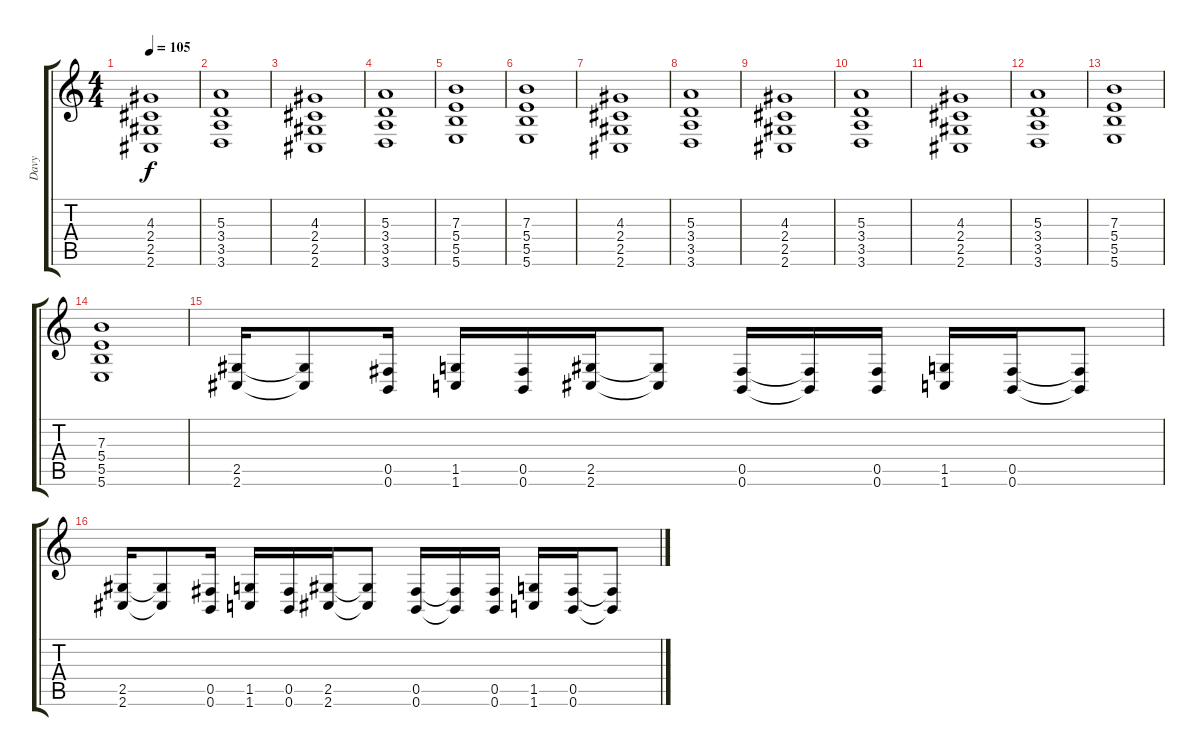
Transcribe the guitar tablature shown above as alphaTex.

\track ("Davy" "Davy") {instrument distortionguitar}
\staff {score tabs}
\tuning (Db4 Ab3 E3 B2 Gb2 B1) {hide}
\ts (4 4)
\tempo 105
\clef g2
\ks c
(4.3 2.4 2.5 2.6).1{dy f} |
(5.3 3.4 3.5 3.6).1 |
(4.3 2.4 2.5 2.6).1 |
(5.3 3.4 3.5 3.6).1 |
(7.3 5.4 5.5 5.6).1 |
(7.3 5.4 5.5 5.6).1 |
(4.3 2.4 2.5 2.6).1 |
(5.3 3.4 3.5 3.6).1 |
(4.3 2.4 2.5 2.6).1 |
(5.3 3.4 3.5 3.6).1 |
(4.3 2.4 2.5 2.6).1 |
(5.3 3.4 3.5 3.6).1 |
(7.3 5.4 5.5 5.6).1 |
(7.3 5.4 5.5 5.6).1 |
(2.5 2.6).16 (2.5{t} 2.6{t}).8 (0.5 0.6).16 (1.5 1.6).16 (0.5 0.6).16 (2.5 2.6).16 (2.5{t} 2.6{t}).8 (0.5 0.6).16 (0.5{t} 0.6{t}).16 (0.5 0.6).16 (1.5 1.6).16 (0.5 0.6).16 (0.5{t} 0.6{t}).8 |
(2.5 2.6).16 (2.5{t} 2.6{t}).8 (0.5 0.6).16 (1.5 1.6).16 (0.5 0.6).16 (2.5 2.6).16 (2.5{t} 2.6{t}).8 (0.5 0.6).16 (0.5{t} 0.6{t}).16 (0.5 0.6).16 (1.5 1.6).16 (0.5 0.6).16 (0.5{t} 0.6{t}).8
